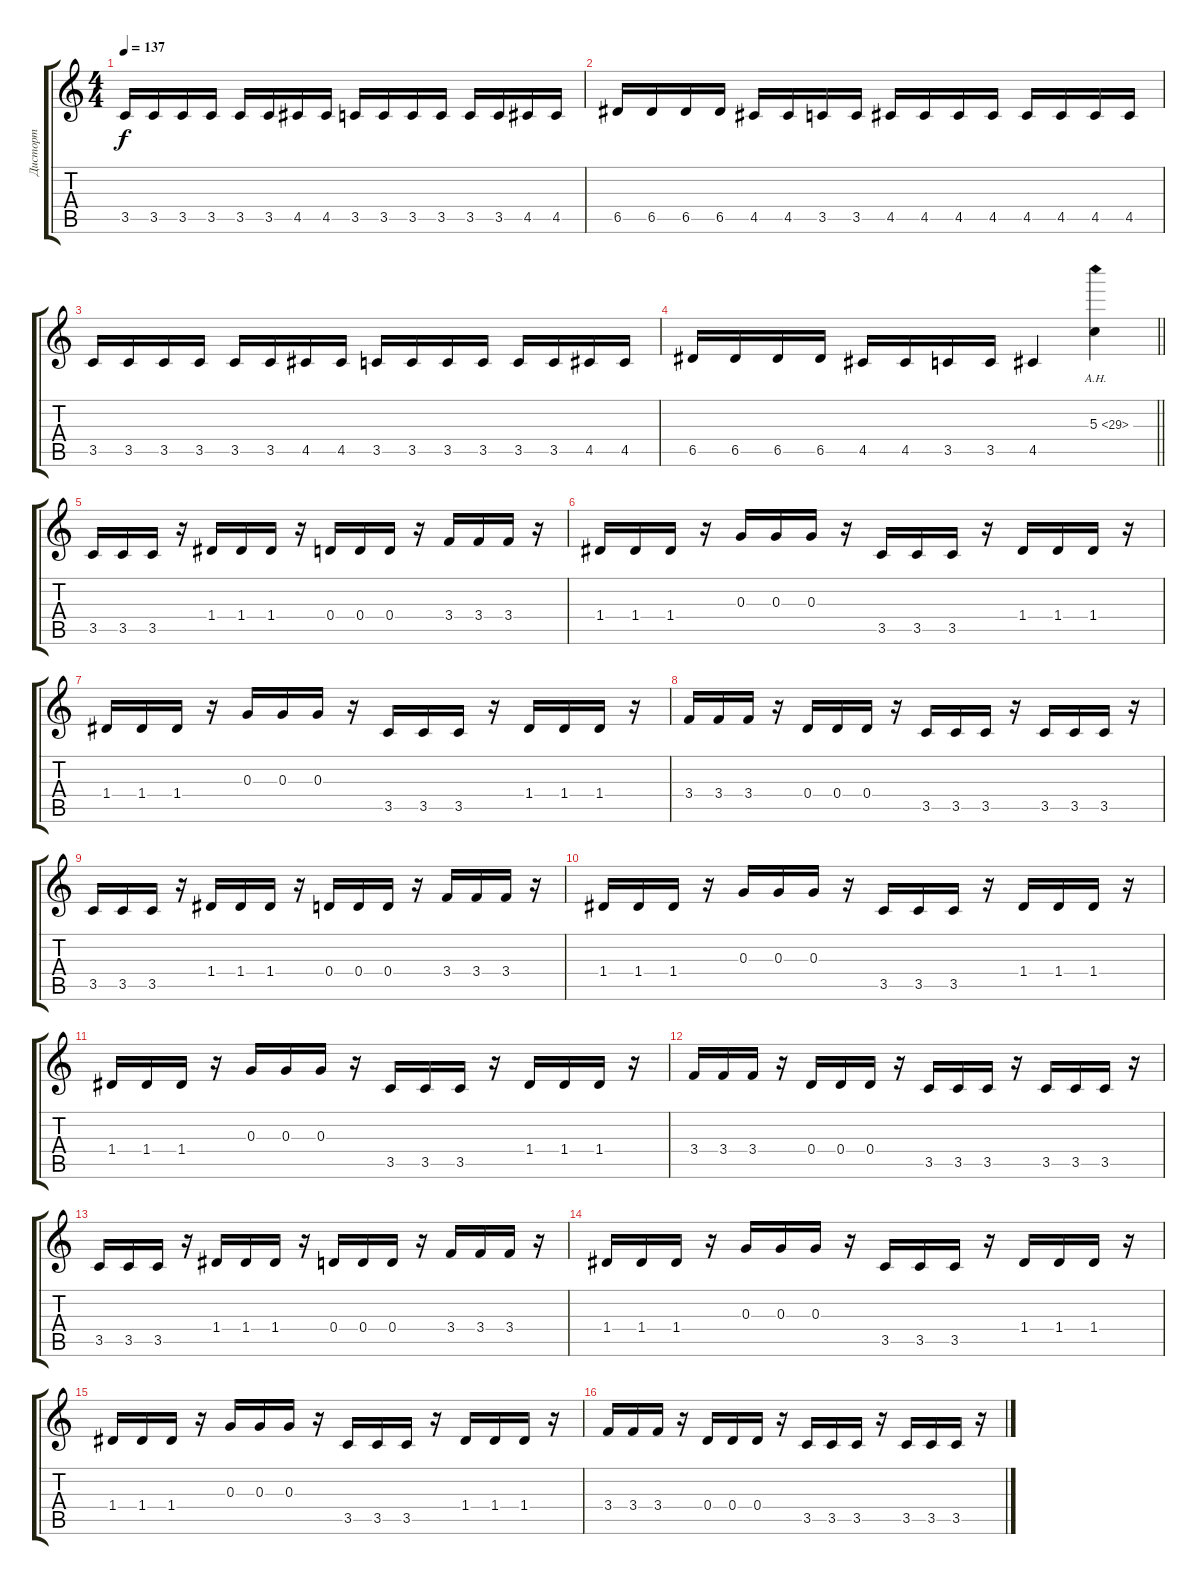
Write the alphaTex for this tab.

\track ("Дисторт" "Дисторт") {instrument distortionguitar}
\staff {score tabs}
\tuning (E4 B3 G3 D3 A2 E2) {hide}
\ts (4 4)
\tempo 137
\clef g2
\ks c
3.5.16{dy f} 3.5.16 3.5.16 3.5.16 3.5.16 3.5.16 4.5.16 4.5.16 3.5.16 3.5.16 3.5.16 3.5.16 3.5.16 3.5.16 4.5.16 4.5.16 |
6.5.16 6.5.16 6.5.16 6.5.16 4.5.16 4.5.16 3.5.16 3.5.16 4.5.16 4.5.16 4.5.16 4.5.16 4.5.16 4.5.16 4.5.16 4.5.16 |
3.5.16 3.5.16 3.5.16 3.5.16 3.5.16 3.5.16 4.5.16 4.5.16 3.5.16 3.5.16 3.5.16 3.5.16 3.5.16 3.5.16 4.5.16 4.5.16 |
\barLineRight lightlight
6.5.16 6.5.16 6.5.16 6.5.16 4.5.16 4.5.16 3.5.16 3.5.16 4.5.4 5.3{ah 24}.4 |
3.5.16 3.5.16 3.5.16 r.16 1.4.16 1.4.16 1.4.16 r.16 0.4.16 0.4.16 0.4.16 r.16 3.4.16 3.4.16 3.4.16 r.16 |
1.4.16 1.4.16 1.4.16 r.16 0.3.16 0.3.16 0.3.16 r.16 3.5.16 3.5.16 3.5.16 r.16 1.4.16 1.4.16 1.4.16 r.16 |
1.4.16 1.4.16 1.4.16 r.16 0.3.16 0.3.16 0.3.16 r.16 3.5.16 3.5.16 3.5.16 r.16 1.4.16 1.4.16 1.4.16 r.16 |
3.4.16 3.4.16 3.4.16 r.16 0.4.16 0.4.16 0.4.16 r.16 3.5.16 3.5.16 3.5.16 r.16 3.5.16 3.5.16 3.5.16 r.16 |
3.5.16 3.5.16 3.5.16 r.16 1.4.16 1.4.16 1.4.16 r.16 0.4.16 0.4.16 0.4.16 r.16 3.4.16 3.4.16 3.4.16 r.16 |
1.4.16 1.4.16 1.4.16 r.16 0.3.16 0.3.16 0.3.16 r.16 3.5.16 3.5.16 3.5.16 r.16 1.4.16 1.4.16 1.4.16 r.16 |
1.4.16 1.4.16 1.4.16 r.16 0.3.16 0.3.16 0.3.16 r.16 3.5.16 3.5.16 3.5.16 r.16 1.4.16 1.4.16 1.4.16 r.16 |
3.4.16 3.4.16 3.4.16 r.16 0.4.16 0.4.16 0.4.16 r.16 3.5.16 3.5.16 3.5.16 r.16 3.5.16 3.5.16 3.5.16 r.16 |
3.5.16 3.5.16 3.5.16 r.16 1.4.16 1.4.16 1.4.16 r.16 0.4.16 0.4.16 0.4.16 r.16 3.4.16 3.4.16 3.4.16 r.16 |
1.4.16 1.4.16 1.4.16 r.16 0.3.16 0.3.16 0.3.16 r.16 3.5.16 3.5.16 3.5.16 r.16 1.4.16 1.4.16 1.4.16 r.16 |
1.4.16 1.4.16 1.4.16 r.16 0.3.16 0.3.16 0.3.16 r.16 3.5.16 3.5.16 3.5.16 r.16 1.4.16 1.4.16 1.4.16 r.16 |
3.4.16 3.4.16 3.4.16 r.16 0.4.16 0.4.16 0.4.16 r.16 3.5.16 3.5.16 3.5.16 r.16 3.5.16 3.5.16 3.5.16 r.16
